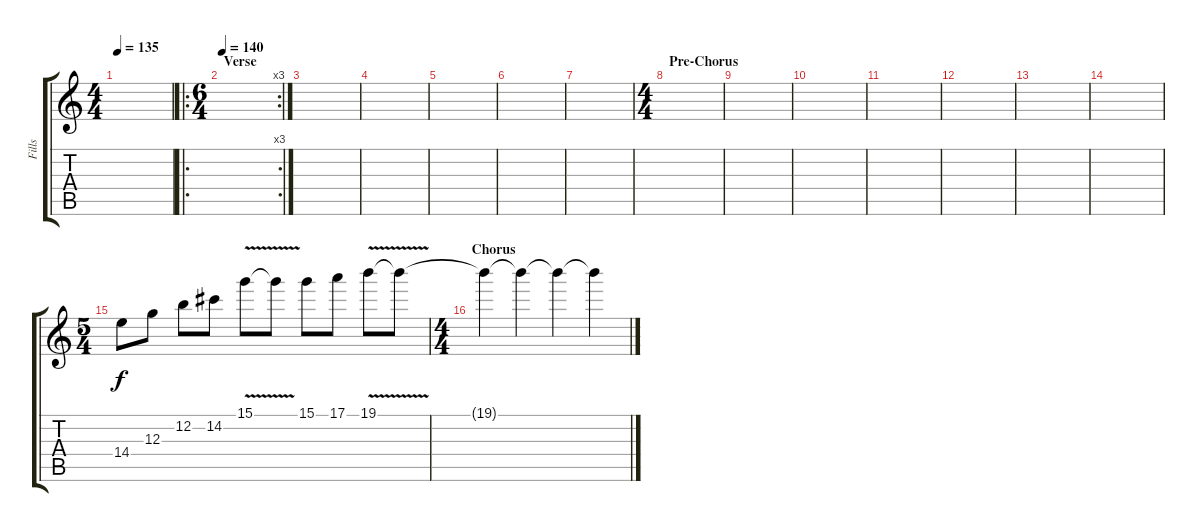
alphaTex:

\track ("Fills" "Fills") {instrument overdrivenguitar}
\staff {score tabs}
\tuning (E4 B3 G3 D3 A2 E2) {hide}
\ts (4 4)
\tempo 135
\clef g2
\ks c
|
\ro
\rc 3
\ts (6 4)
\section ("" "Verse")
\tempo 140
|
|
|
\section ("" "")
|
|
|
\ts (4 4)
\section ("" "Pre-Chorus")
|
|
|
|
|
|
|
\ts (5 4)
14.4.8 12.3.8 12.2.8 14.2.8 15.1{v}.8 15.1{t}.8 15.1.8 17.1.8 19.1{v}.8 19.1{t}.8 |
\ts (4 4)
\section ("" "Chorus")
19.1{t}.4 19.1{t}.4 19.1{t}.4 19.1{t}.4
